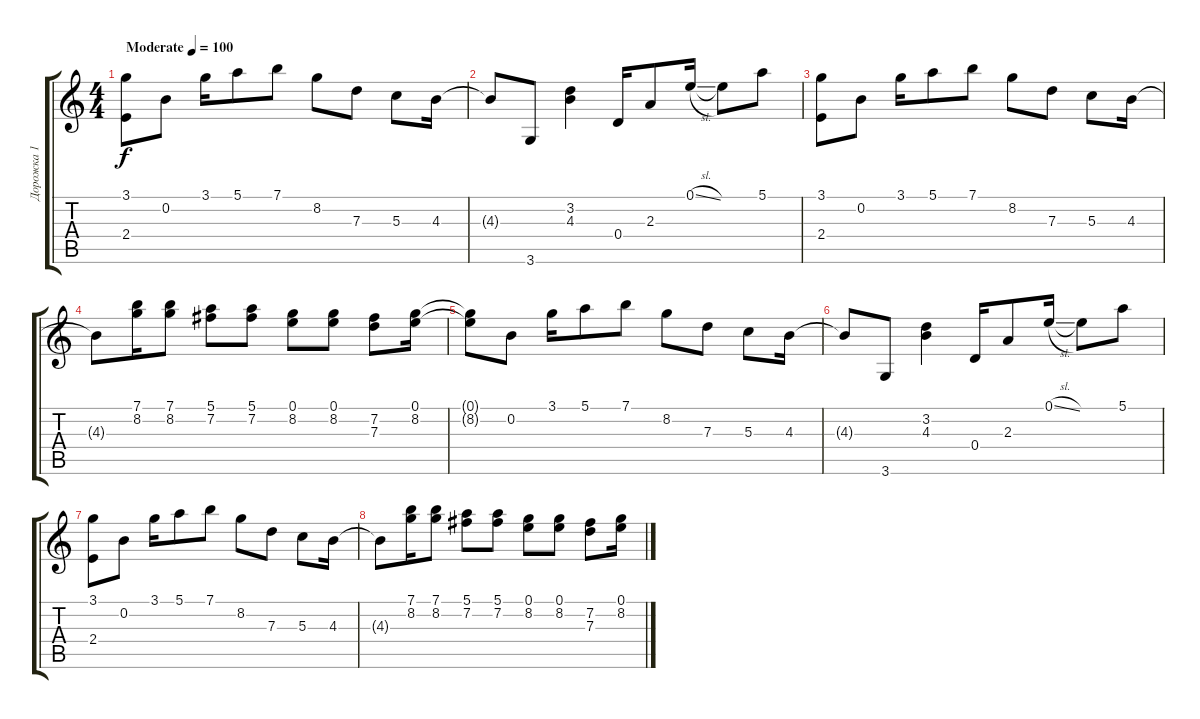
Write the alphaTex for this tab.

\track ("Дорожка 1" "Дорожка 1") {solo instrument electricguitarjazz}
\staff {score tabs}
\tuning (E4 B3 G3 D3 A2 E2) {hide}
\ts (4 4)
\tempo (100 "Moderate")
\clef g2
\ks c
(3.1 2.4).8{dy f instrument electricguitarjazz} 0.2.8 3.1.16 5.1.8 7.1.8 8.2.8 7.3.8 5.3.8 4.3.16 |
4.3{t}.8 3.6.8 (3.2 4.3).4 0.4.16 2.3.8 0.1{sl}.16 0.1{t}.8 5.1.8 |
(3.1 2.4).8 0.2.8 3.1.16 5.1.8 7.1.8 8.2.8 7.3.8 5.3.8 4.3.16 |
4.3{t}.8 (7.1 8.2).16 (7.1 8.2).8 (5.1 7.2).8 (5.1 7.2).8 (0.1 8.2).8 (0.1 8.2).8 (7.2 7.3).8 (0.1 8.2).16 |
(0.1{t} 8.2{t}).8 0.2.8 3.1.16 5.1.8 7.1.8 8.2.8 7.3.8 5.3.8 4.3.16 |
4.3{t}.8 3.6.8 (3.2 4.3).4 0.4.16 2.3.8 0.1{sl}.16 0.1{t}.8 5.1.8 |
(3.1 2.4).8 0.2.8 3.1.16 5.1.8 7.1.8 8.2.8 7.3.8 5.3.8 4.3.16 |
4.3{t}.8 (7.1 8.2).16 (7.1 8.2).8 (5.1 7.2).8 (5.1 7.2).8 (0.1 8.2).8 (0.1 8.2).8 (7.2 7.3).8 (0.1 8.2).16
